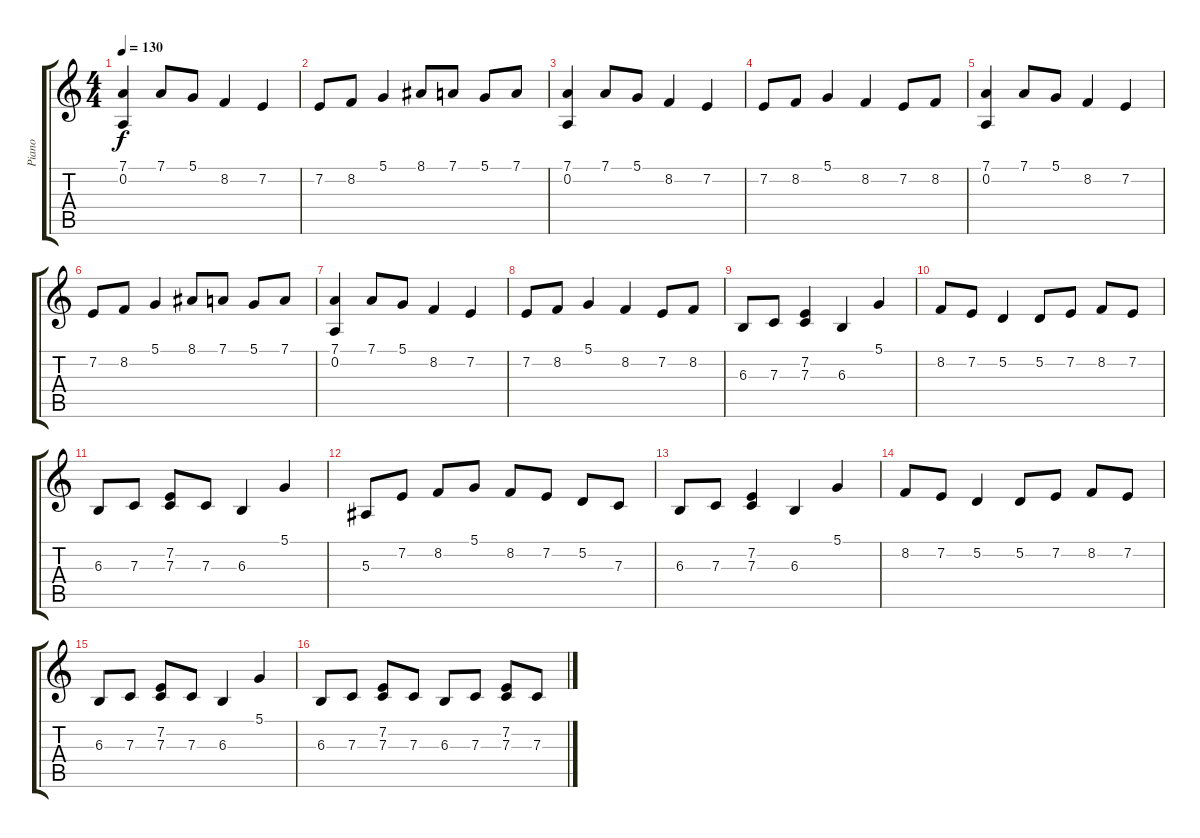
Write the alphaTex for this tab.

\track ("Piano" "Piano") {instrument acousticgrandpiano}
\staff {score tabs}
\tuning (D4 A3 F3 C3 G2 D2) {hide}
\ts (4 4)
\tempo 130
\clef g2
\ks c
(7.1 0.2).4{dy f instrument acousticgrandpiano} 7.1.8 5.1.8 8.2.4 7.2.4 |
7.2.8 8.2.8 5.1.4 8.1.8 7.1.8 5.1.8 7.1.8 |
(7.1 0.2).4 7.1.8 5.1.8 8.2.4 7.2.4 |
7.2.8 8.2.8 5.1.4 8.2.4 7.2.8 8.2.8 |
(7.1 0.2).4 7.1.8 5.1.8 8.2.4 7.2.4 |
7.2.8 8.2.8 5.1.4 8.1.8 7.1.8 5.1.8 7.1.8 |
(7.1 0.2).4 7.1.8 5.1.8 8.2.4 7.2.4 |
7.2.8 8.2.8 5.1.4 8.2.4 7.2.8 8.2.8 |
6.3.8 7.3.8 (7.2 7.3).4 6.3.4 5.1.4 |
8.2.8 7.2.8 5.2.4 5.2.8 7.2.8 8.2.8 7.2.8 |
6.3.8 7.3.8 (7.2 7.3).8 7.3.8 6.3.4 5.1.4 |
5.3.8 7.2.8 8.2.8 5.1.8 8.2.8 7.2.8 5.2.8 7.3.8 |
6.3.8 7.3.8 (7.2 7.3).4 6.3.4 5.1.4 |
8.2.8 7.2.8 5.2.4 5.2.8 7.2.8 8.2.8 7.2.8 |
6.3.8 7.3.8 (7.2 7.3).8 7.3.8 6.3.4 5.1.4 |
6.3.8 7.3.8 (7.2 7.3).8 7.3.8 6.3.8 7.3.8 (7.2 7.3).8 7.3.8
